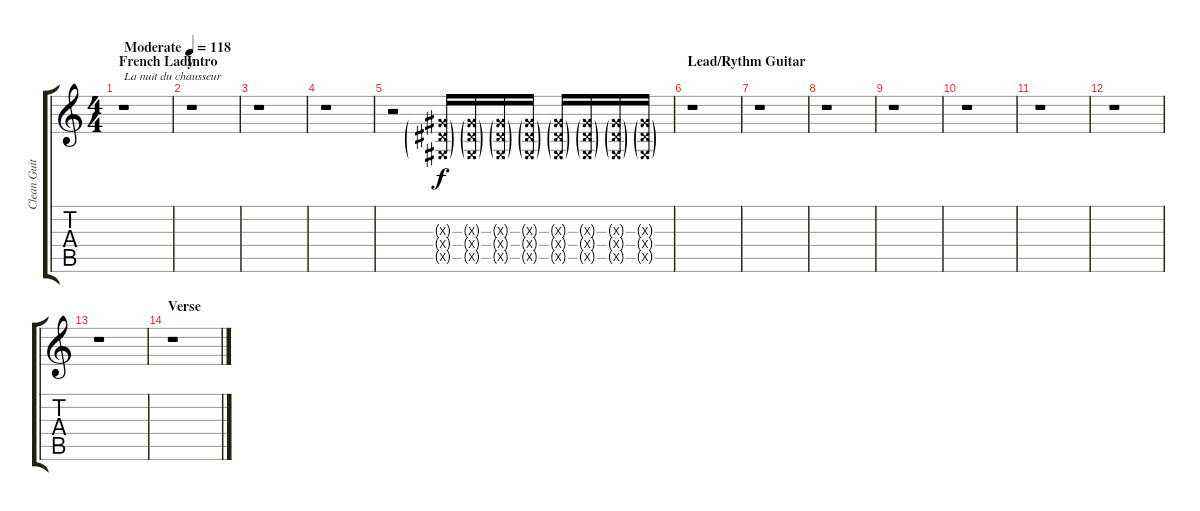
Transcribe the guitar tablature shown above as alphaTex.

\track ("Clean Guitar for P.M. ~ Effect" "Clean Guit") {instrument acousticguitarsteel}
\staff {score tabs}
\tuning (Eb4 Bb3 Gb3 Db3 Ab2 Eb2) {hide}
\ts (4 4)
\section ("" "French Lady")
\tempo (118 "Moderate")
\clef g2
\ks c
r.1{txt "La nuit du chausseur" dy f instrument acousticguitarsteel} |
\section ("" "Intro")
r.1 |
r.1 |
r.1 |
r.2 (2.3{g x} 2.4{g x} 0.5{g x}).16 (2.3{g x} 2.4{g x} 0.5{g x}).16 (2.3{g x} 2.4{g x} 0.5{g x}).16 (2.3{g x} 2.4{g x} 0.5{g x}).16 (2.3{g x} 2.4{g x} 0.5{g x}).16 (2.3{g x} 2.4{g x} 0.5{g x}).16 (2.3{g x} 2.4{g x} 0.5{g x}).16 (2.3{g x} 2.4{g x} 0.5{g x}).16 |
\section ("" "Lead/Rythm Guitar")
r.1 |
r.1 |
r.1 |
r.1 |
r.1 |
r.1 |
r.1 |
r.1 |
\section ("" "Verse")
r.1
